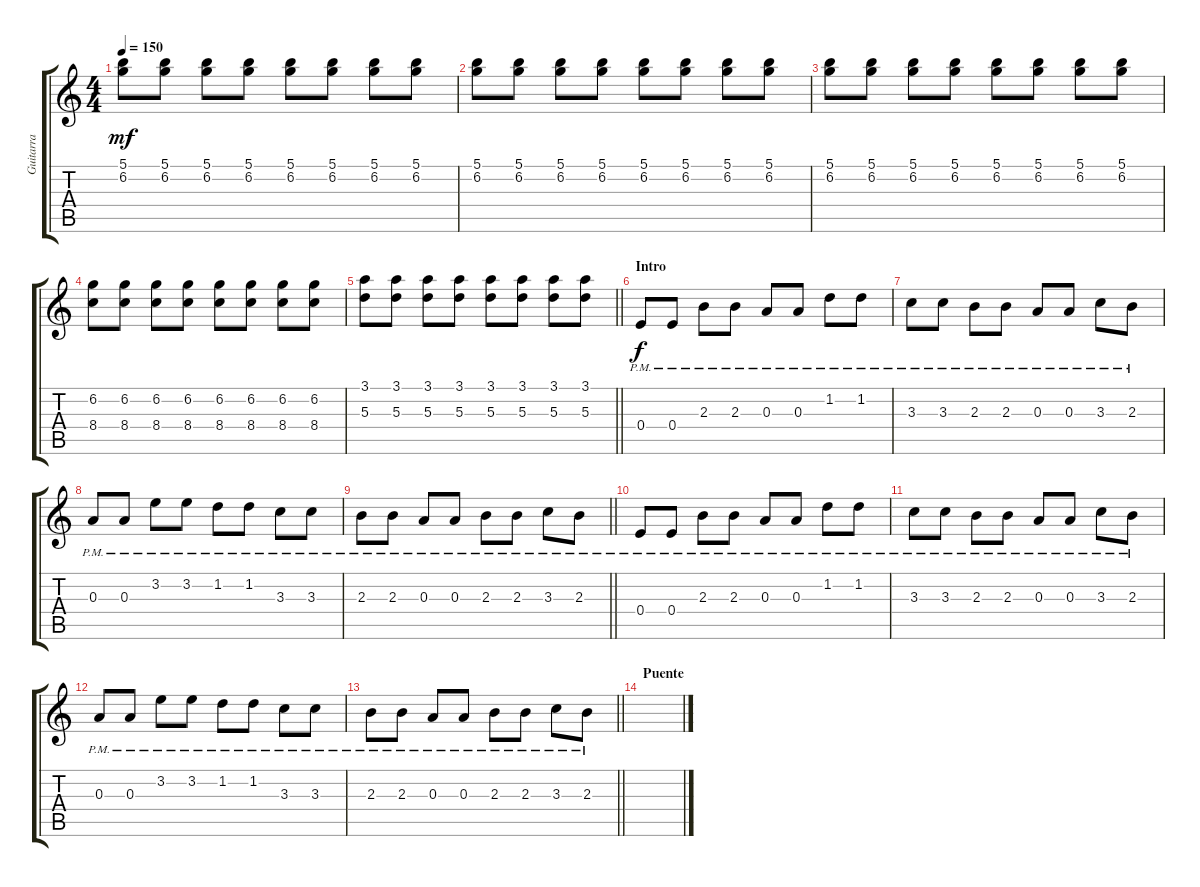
\track ("Guitarra" "Guitarra") {instrument distortionguitar}
\staff {score tabs}
\tuning (Gb4 Db4 A3 E3 B2 Gb2) {hide}
\ts (4 4)
\tempo 150
\clef g2
\ks c
(5.1 6.2).8{dy mf volume 12} (5.1 6.2).8 (5.1 6.2).8 (5.1 6.2).8 (5.1 6.2).8 (5.1 6.2).8 (5.1 6.2).8 (5.1 6.2).8 |
(5.1 6.2).8{volume 12} (5.1 6.2).8 (5.1 6.2).8 (5.1 6.2).8 (5.1 6.2).8 (5.1 6.2).8 (5.1 6.2).8 (5.1 6.2).8 |
(5.1 6.2).8{volume 12} (5.1 6.2).8 (5.1 6.2).8 (5.1 6.2).8 (5.1 6.2).8 (5.1 6.2).8 (5.1 6.2).8 (5.1 6.2).8 |
(6.2 8.4).8{volume 12} (6.2 8.4).8 (6.2 8.4).8 (6.2 8.4).8 (6.2 8.4).8 (6.2 8.4).8 (6.2 8.4).8 (6.2 8.4).8 |
\barLineRight lightlight
(3.1 5.3).8{volume 12} (3.1 5.3).8 (3.1 5.3).8 (3.1 5.3).8 (3.1 5.3).8 (3.1 5.3).8 (3.1 5.3).8 (3.1 5.3).8 |
\section ("" "Intro")
0.4{pm}.8{dy f balance 16} 0.4{pm}.8 2.3{pm}.8 2.3{pm}.8 0.3{pm}.8 0.3{pm}.8 1.2{pm}.8 1.2{pm}.8 |
3.3{pm}.8{balance 0} 3.3{pm}.8 2.3{pm}.8 2.3{pm}.8 0.3{pm}.8 0.3{pm}.8 3.3{pm}.8 2.3{pm}.8 |
0.3{pm}.8{balance 16} 0.3{pm}.8 3.2{pm}.8 3.2{pm}.8 1.2{pm}.8 1.2{pm}.8 3.3{pm}.8 3.3{pm}.8 |
\barLineRight lightlight
2.3{pm}.8{balance 0} 2.3{pm}.8 0.3{pm}.8 0.3{pm}.8 2.3{pm}.8 2.3{pm}.8 3.3{pm}.8 2.3{pm}.8 |
0.4{pm}.8{balance 16} 0.4{pm}.8 2.3{pm}.8 2.3{pm}.8 0.3{pm}.8 0.3{pm}.8 1.2{pm}.8 1.2{pm}.8 |
3.3{pm}.8{balance 0} 3.3{pm}.8 2.3{pm}.8 2.3{pm}.8 0.3{pm}.8 0.3{pm}.8 3.3{pm}.8 2.3{pm}.8 |
0.3{pm}.8{balance 16} 0.3{pm}.8 3.2{pm}.8 3.2{pm}.8 1.2{pm}.8 1.2{pm}.8 3.3{pm}.8 3.3{pm}.8 |
\barLineRight lightlight
2.3{pm}.8{balance 0} 2.3{pm}.8 0.3{pm}.8 0.3{pm}.8 2.3{pm}.8 2.3{pm}.8 3.3{pm}.8 2.3{pm}.8 |
\section ("" "Puente")
